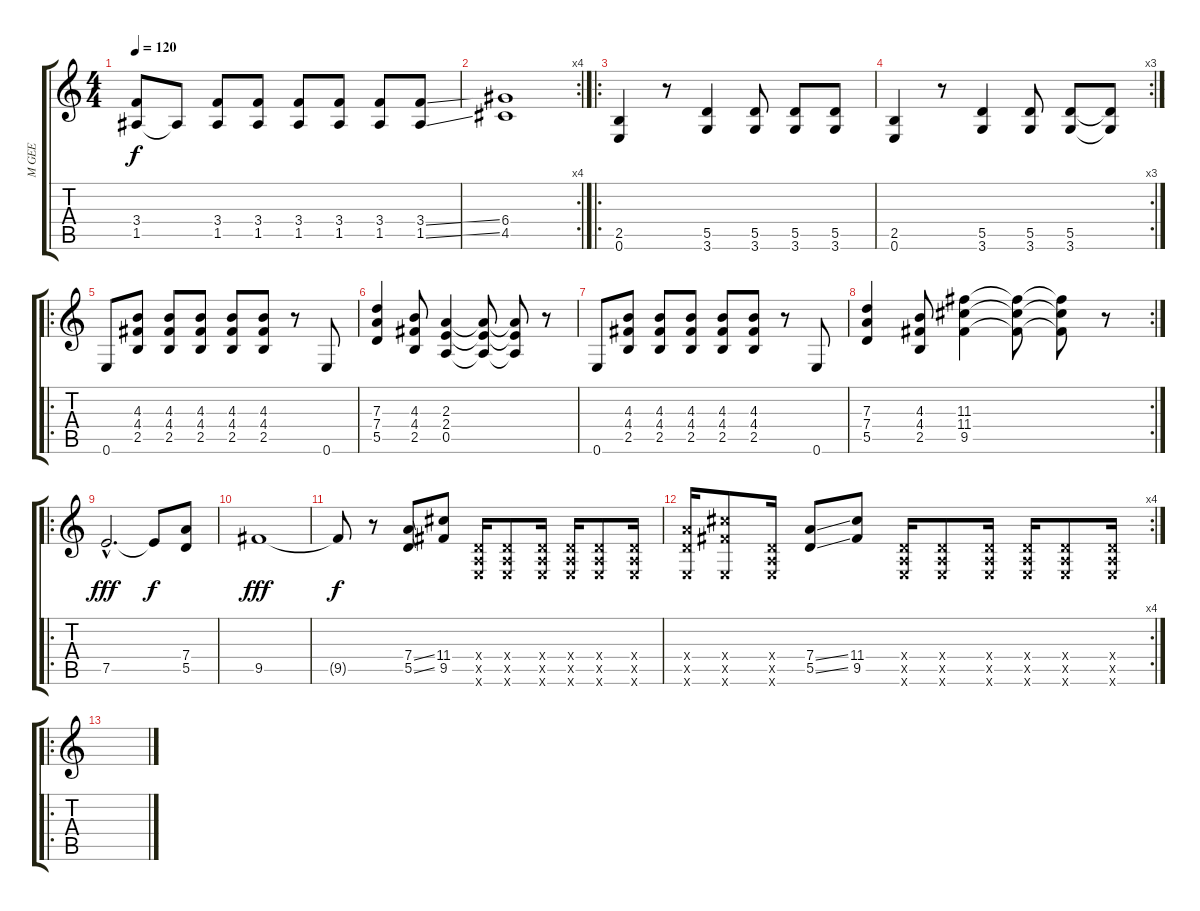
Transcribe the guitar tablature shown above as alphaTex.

\track ("M GEE" "M GEE") {instrument distortionguitar}
\staff {score tabs}
\tuning (E4 B3 G3 D3 A2 E2) {hide}
\ts (4 4)
\tempo 120
\clef g2
\ks c
(3.4 1.5).8{dy f} 1.5{t}.8 (3.4 1.5).8 (3.4 1.5).8 (3.4 1.5).8 (3.4 1.5).8 (3.4 1.5).8 (3.4{ss} 1.5{ss}).8 |
\rc 4
(6.4 4.5).1 |
\ro
(2.5 0.6).4 r.8 (5.5 3.6).4 (5.5 3.6).8 (5.5 3.6).8 (5.5 3.6).8 |
\rc 3
(2.5 0.6).4 r.8 (5.5 3.6).4 (5.5 3.6).8 (5.5 3.6).8 (5.5{t} 3.6{t}).8 |
\ro
0.6.8 (4.3 4.4 2.5).8 (4.3 4.4 2.5).8 (4.3 4.4 2.5).8 (4.3 4.4 2.5).8 (4.3 4.4 2.5).8 r.8 0.6.8 |
(7.3 7.4 5.5).4 (4.3 4.4 2.5).8 (2.3 2.4 0.5).4 (2.3{t} 2.4{t} 0.5{t}).8 (2.3{t} 2.4{t} 0.5{t}).8 r.8 |
0.6.8 (4.3 4.4 2.5).8 (4.3 4.4 2.5).8 (4.3 4.4 2.5).8 (4.3 4.4 2.5).8 (4.3 4.4 2.5).8 r.8 0.6.8 |
\rc 2
(7.3 7.4 5.5).4 (4.3 4.4 2.5).8 (11.3 11.4 9.5).4 (11.3{t} 11.4{t} 9.5{t}).8 (11.3{t} 11.4{t} 9.5{t}).8 r.8 |
\ro
7.5{hac}.2{d dy fff} 7.5{t}.8{dy f} (7.4 5.5).8 |
9.5.1{dy fff} |
9.5{t}.8{dy f} r.8 (7.4{ss} 5.5{ss}).8 (11.4 9.5).8 (0.4{x} 0.5{x} 0.6{x}).16 (0.4{x} 0.5{x} 0.6{x}).8 (0.4{x} 0.5{x} 0.6{x}).16 (0.4{x} 0.5{x} 0.6{x}).16 (0.4{x} 0.5{x} 0.6{x}).8 (0.4{x} 0.5{x} 0.6{x}).16 |
\rc 4
(7.4{x} 5.5{x} 0.6{x}).16 (11.4{x} 9.5{x} 0.6{x}).8 (0.4{x} 0.5{x} 0.6{x}).16 (7.4{ss} 5.5{ss}).8 (11.4 9.5).8 (0.4{x} 0.5{x} 0.6{x}).16 (0.4{x} 0.5{x} 0.6{x}).8 (0.4{x} 0.5{x} 0.6{x}).16 (0.4{x} 0.5{x} 0.6{x}).16 (0.4{x} 0.5{x} 0.6{x}).8 (0.4{x} 0.5{x} 0.6{x}).16 |
\ro
